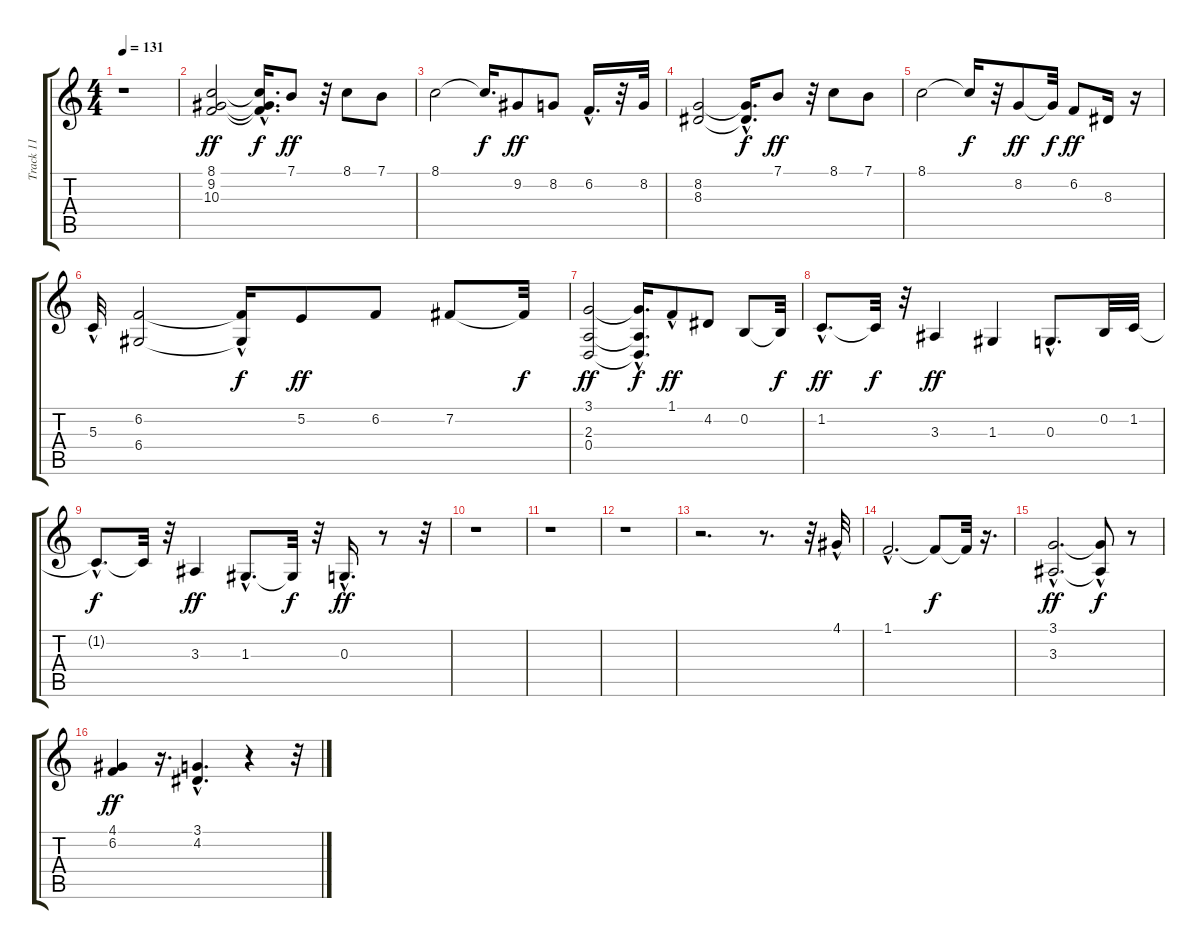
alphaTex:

\track ("Track 11" "Track 11") {instrument stringensemble1}
\staff {score tabs}
\tuning (E4 B3 G3 D3 A2 E2) {hide}
\ts (4 4)
\tempo 131
\clef g2
\ks c
r.1{dy ff instrument stringensemble1} |
(8.1 9.2 10.3).2 (8.1{hac t} 9.2{t} 10.3{t}).16{d dy f} 7.1.8{dy ff} r.32 8.1.8 7.1.8 |
8.1.2 8.1{t}.16{d dy f} 9.2.8{dy ff} 8.2.8 6.2{hac}.16{d} r.32 8.2.32 |
(8.2 8.3).2 (8.2{hac t} 8.3{t}).16{d dy f} 7.1.8{dy ff} r.32 8.1.8 7.1.8 |
8.1.2 8.1{t}.16{dy f} r.32 8.2.8{dy ff} 8.2{t}.32{dy f} 6.2.8{dy ff} 8.3.16 r.16 |
5.3{hac}.32 (6.2 6.4).2 (6.2{t} 6.4{hac t}).16{dy f} 5.2.8{dy ff} 6.2.8 7.2.8 7.2{t}.32{dy f} |
(3.1 2.3 0.4).2{dy ff} (3.1{hac t} 2.3{t} 0.4{t}).16{d dy f} 1.1{hac}.8{dy ff} 4.2.8 0.2.8 0.2{t}.32{dy f} |
1.2{hac}.8{d dy ff} 1.2{t}.32{dy f} r.32 3.3.4{dy ff} 1.3.4 0.3{hac}.8{d} 0.2.32 1.2.32 |
1.2{hac t}.8{d dy f} 1.2{t}.32 r.32 3.3.4{dy ff} 1.3{hac}.8{d} 1.3{t}.32{dy f} r.32 0.3{hac}.16{d dy ff} r.8 r.32 |
r.1 |
r.1 |
r.1 |
r.2{d} r.8{d} r.32 4.1{hac}.32 |
1.1{hac}.2{d} 1.1{t}.8{dy f} 1.1{t}.32 r.16{d} |
(3.1{hac} 3.3{hac}).2{d dy ff} (3.1{hac t} 3.3{t}).8{dy f} r.8 |
(4.1 6.2).4{dy ff} r.16{d} (3.1{hac} 4.2{hac}).4{d} r.4 r.32
